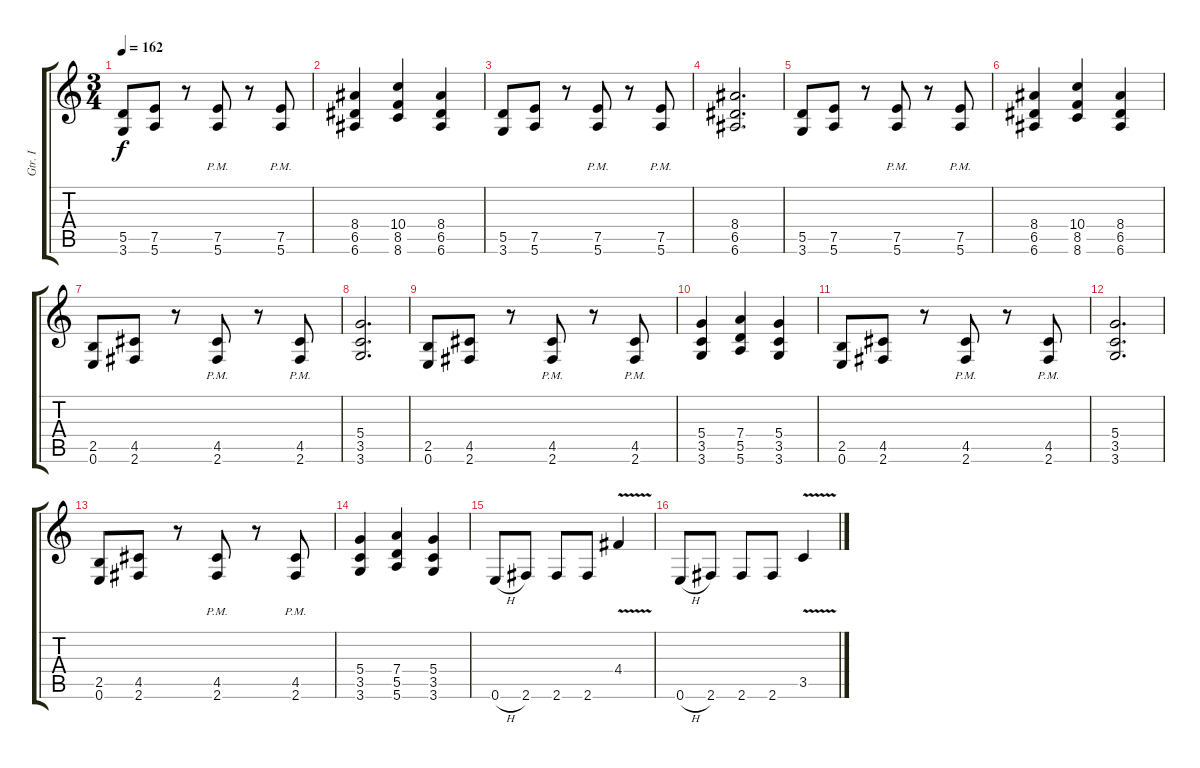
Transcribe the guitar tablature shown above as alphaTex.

\track ("Gtr. I" "Gtr. I") {instrument distortionguitar}
\staff {score tabs}
\tuning (E4 B3 G3 D3 A2 E2) {hide}
\ts (3 4)
\tempo 162
\clef g2
\ks c
(5.5 3.6).8{dy f} (7.5 5.6).8 r.8 (7.5{pm} 5.6{pm}).8 r.8 (7.5{pm} 5.6{pm}).8 |
(8.4 6.5 6.6).4 (10.4 8.5 8.6).4 (8.4 6.5 6.6).4 |
(5.5 3.6).8 (7.5 5.6).8 r.8 (7.5{pm} 5.6{pm}).8 r.8 (7.5{pm} 5.6{pm}).8 |
(8.4 6.5 6.6).2{d} |
(5.5 3.6).8 (7.5 5.6).8 r.8 (7.5{pm} 5.6{pm}).8 r.8 (7.5{pm} 5.6{pm}).8 |
(8.4 6.5 6.6).4 (10.4 8.5 8.6).4 (8.4 6.5 6.6).4 |
(2.5 0.6).8 (4.5 2.6).8 r.8 (4.5{pm} 2.6{pm}).8 r.8 (4.5{pm} 2.6{pm}).8 |
(5.4 3.5 3.6).2{d} |
(2.5 0.6).8 (4.5 2.6).8 r.8 (4.5{pm} 2.6{pm}).8 r.8 (4.5{pm} 2.6{pm}).8 |
(5.4 3.5 3.6).4 (7.4 5.5 5.6).4 (5.4 3.5 3.6).4 |
(2.5 0.6).8 (4.5 2.6).8 r.8 (4.5{pm} 2.6{pm}).8 r.8 (4.5{pm} 2.6{pm}).8 |
(5.4 3.5 3.6).2{d} |
(2.5 0.6).8 (4.5 2.6).8 r.8 (4.5{pm} 2.6{pm}).8 r.8 (4.5{pm} 2.6{pm}).8 |
(5.4 3.5 3.6).4 (7.4 5.5 5.6).4 (5.4 3.5 3.6).4 |
0.6{h}.8 2.6.8 2.6.8 2.6.8 4.4{v}.4 |
0.6{h}.8 2.6.8 2.6.8 2.6.8 3.5{v}.4
